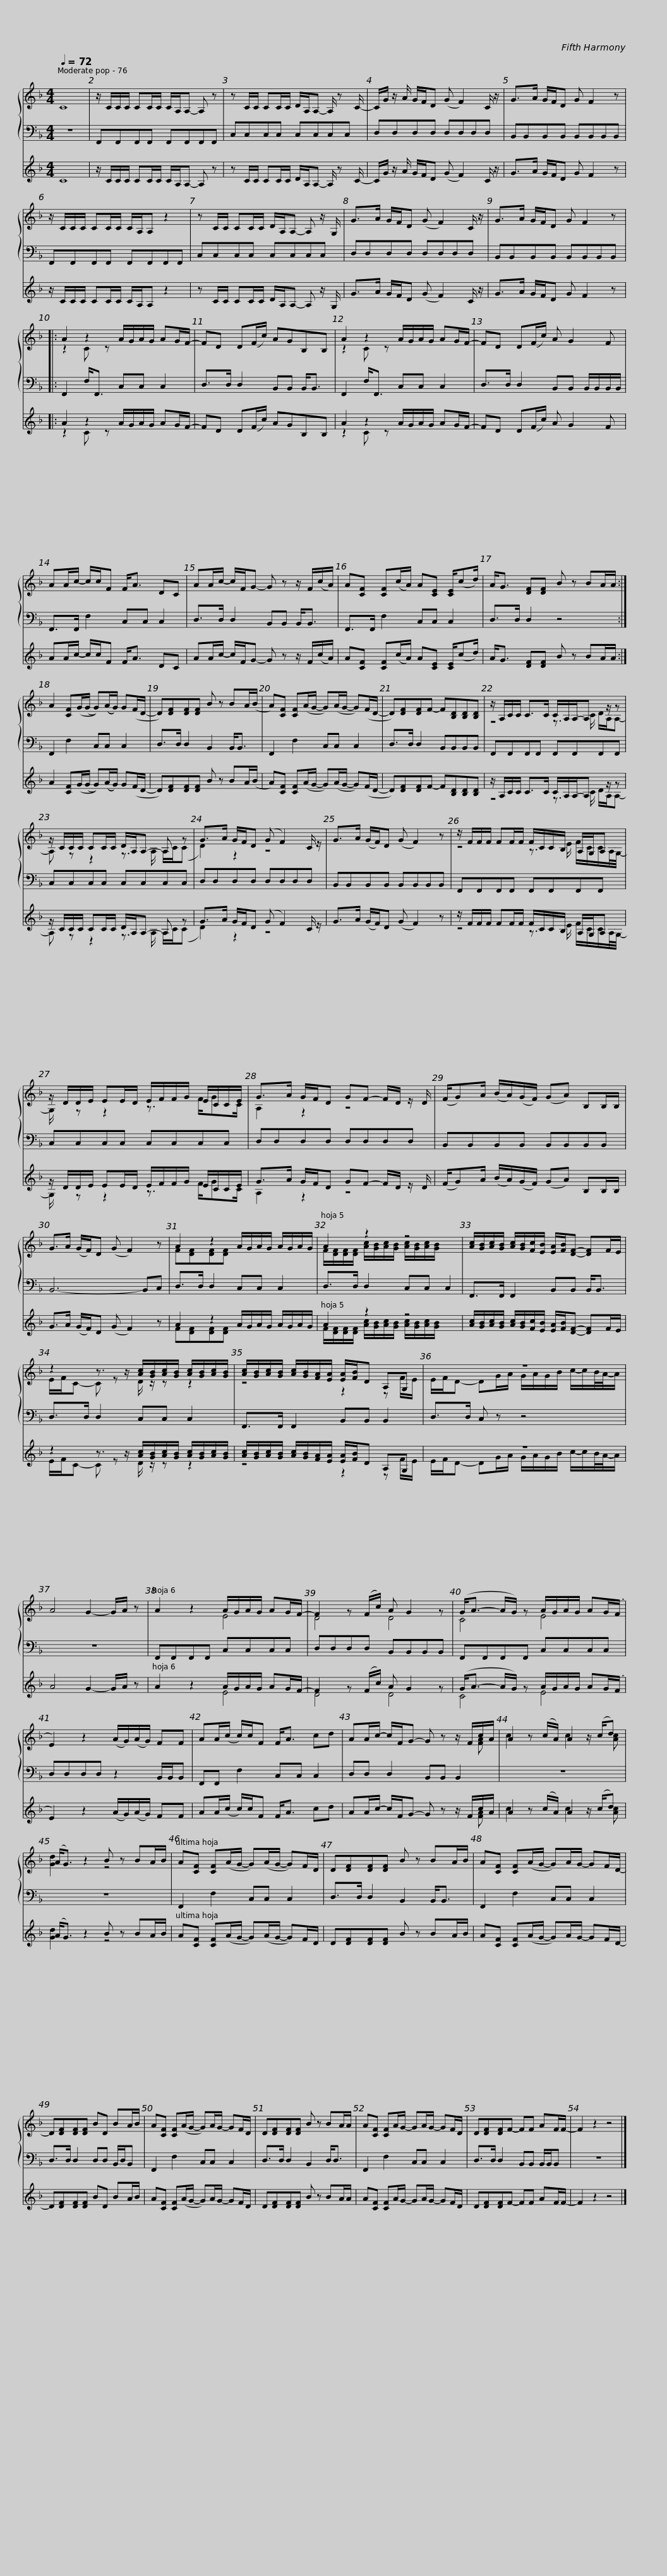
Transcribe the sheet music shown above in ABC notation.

X:1
%%score { ( 1 3 ) | 2 } ( 4 5 )
L:1/8
Q:1/4=72
M:4/4
I:linebreak $
K:F
V:1 treble
V:3 treble
V:2 bass
V:4 treble
V:5 treble
V:1
 C8 | z/ C/C/C/ CC/C/ C/A,/A,- A, z | z C/C/ CC/C/ D/A,/A,- A,/ z C/- |$ C/G/ z/ A/ G/F/D (G F2) C/ z/ | G>A G/F/D G F2 z | %5
 z/ C/C/C/ CC/C/ C/A,/A, z2 |$ z C/C/ CC/C/ D/A,/A,- A, z/ G,/ | G>A G/F/D (G F2) C/ z/ | G>A G/F/D G F2 z |:$ A2 z2 A/G/A/G/ AG/F/- | %10
 FD D(F/c/) AGB,B, | A2 z2 A/G/A/G/ AG/F/- |$ FD D(F/c/) A G2 F | AA/c/- c/c/F F<A DC | AA/c/- c/F/G- G z z/ F/(c/A/) |$ %15
 A[CF] [CF](c/A/) A[CE] [CE]/(cd/) | A<G [DF][DF] B z BA/A/ :| A2 [CF](G/(G/ G))((A/G/)) G(F/D/- | D)[DF][DF][DF] B z BA/(B/ |$ A)[CF] [CF](A/G/- G)(A/G/- G)(F/D/- | %20
 D)[DF][DF]F- F[B,D][B,D][B,D] | z/ A,/C/C/ C>C C/A,/A,/-A, z/ z |$ z/ C/C/C/ CC/C/ D/A,/A,- A, z | G>A G/F/D (G F2) C/ z/ | G>A (G/F/)D (G F2) z |$ %25
 z/ F/F/F/ FF/F/ F/C/C/-B,/ A,/G,/A, | z/ D/D/E/ EE/D/ E/F/F/G/ E/C/C/E/ |$ G>A G/F/D GF- F/D/ z/ D/ | (F/G)A/ (B/A/)(G/F/) (GA) B,B,/B,/ | G>A (G/F/)D (G F2) z |$ %30
 A2- z2 A/G/A/G/ A/G/A/G/ | A2 z2 z4 | [Ac]/[GB]/[Ac]/[GB]/ [Ac]/[GB]/[Fc]/[EB]/ [EA]/[FB]/[DF]- [DF]F/E/ |$ z2 z3/2 z/ [Ac]/[GB]/[Ac]/[GB]/ [Ac]/[GB]/[Ac]/[GB]/ | [Ac]/[GB]/[Ac]/[GB]/ [Ac]/[GB]/[FA]/[EA]/ [EA]/[FB]/D A,G, |$ %35
 z8 | A4- G2- G/A/ z | A2 z2 A/G/A/G/ AG/F/- | F2 z (F/c/) A G2 z |$ (G<A- A/G/) z A/G/A/G/ AG/(F/ | %40
 E2) z2 (A/G/)(A/G/) FF | AA/(c/ c/)c/F F<A cd |$ AA/c/- c/F/G- G z z/ F/c/A/ | A2 z (c/A/) A2 z/ (c/d) | (A<G) z2 B z BA/B/ | %45
 A[CF] [CF](A/G/- G)(A/G/- G)F/D/ |$ D[DF][DF][DF] B z BA/B/ | A[CF] [CF](A/G/- G)A/G/- GF/D/- | D[DF][DF][DF] BD BA/B/ | A[CF] [CF](A/G/- G)A/G/- GF/D/ |$ %50
 D[DF][DF][DF] B z BA/A/ | A[CF] [CF]A/G/- GA/G/- GF/D/ | D[DF][DF]F- FF AF/F/- | F2 z2 z4 |] %54
V:2
 z8 | F,,F,,F,,F,, F,,F,,F,,F,, | C,C,C,C, C,C,C,C, |$ D,D,D,D, D,D,D,D, | B,,B,,B,,B,, B,,B,,B,,B,, | %5
 F,,F,,F,,F,, F,,F,,F,,F,, |$ C,C,C,C, C,C,C,C, | D,D,D,D, D,D,D,D, | B,,B,,B,,B,, B,,B,,B,,B,, |:$ F,,2 F,<F,, C,C, C,2 | %10
 D,>D, D,2 B,,B,, B,,<B,, | F,,2 F,<F,, C,C, C,2 |$ D,>D, D,2 B,,B,, B,,/B,,/B,,/B,,/ | F,,>F,, F,2 C,C, C,2 | D,>D, D,2 B,,B,, B,,<B,, |$ %15
 F,,>F,, F,2 C,C, C,2 | D,>D, D,2 z4 :| F,,2 F,2 C,C, C,2 | D,>D, D,2 B,,2 B,,<B,, |$ F,,2 F,2 C,C, C,2 | %20
 D,>D, D,2 B,,B,,B,,B,, | F,,F,,F,,F,, F,,F,,F,,F,, |$ C,C,C,C, C,C,C,C, | D,D,D,D, D,D,D,D, | B,,B,,B,,B,, B,,B,,B,,B,, |$ %25
 F,,F,,F,,F,, F,,F,,F,,F,, | C,C,C,C, C,C,C,C, |$ D,D,D,D, D,D,D,D, | B,,B,,B,,B,, B,,B,,B,,B,, | B,,6- B,,C, |$ %30
 D,>D, D,2 C,C, C,2 | D,>D, D,2 C,C, C,2 | F,,>F,, F,,2 B,,B,, B,,<B,, |$ D,>D, D,2 C,C, C,2 | F,,>F,, F,,2 B,,B,, B,,2 |$ %35
 D,>D, C, z z4 | z8 | F,,F,,F,,F,, C,C,C,C, | D,D,D,D, B,,B,,B,,B,, |$ F,,F,,F,,F,, C,C,C,C, | %40
 D,D,D,D, z2 B,,/B,,/B,, | F,,F,, F,2 C,C, C,2 |$ D,D, D,2 B,,B,, B,,2 | z8 | z8 | %45
 F,,2 F,2 C,C, C,2 |$ D,>D, D,2 B,,2 B,,<B,, | F,,2 F,2 C,C, C,2 | D,>D, D,2 D,D, B,,/D,/B,, | F,,2 F,2 C,C, C,2 |$ %50
 D,>D, D,2 B,,2 D,<D, | F,,2 F,2 C,C, C,2 | D,>D, D,2 B,,B,, B,,/B,,/B,, | z8 |] %54
V:3
 x8 | x8 | x8 |$ x8 | x8 | %5
 x8 |$ x8 | x8 | x8 |:$ z2 C z x4 | %10
 x8 | z2 C z x4 |$ x8 | x8 | x8 |$ %15
 x8 | x8 :| x8 | x8 |$ x8 | %20
 x8 | z4 z3/2 C/ D/A,/A,- |$ A, z z2 z3/2 A,/ A,/C/(C | D2) z2 z4 | x8 |$ %25
 z4 z3/2 E/ F/C/C/A,/4G,/4- | G,/ x/ z z2 z3/2 x/ F/GC/ |$ A,2 z2 z4 | x8 | x8 |$ %30
 F[DF][DF][DF] x4 | F/[DF]/[DF]/[DF]/ [Ac]/[GB]/[Ac]/[GB]/ [Ac]/[GB]/[Ac]/[GB]/ x2 | x8 |$ E/F/C- C z D/ z/ z z2 | z4 z2 z F/E/ |$ %35
 E/F/D- DG/A/ G/A/G/B/ c/-c/B/4A/4-A/ | x8 | x4 E4 | D4 D4 |$ C4 E4 | %40
 x8 | x8 |$ x7 [FA] | c2 x2 c2 x [Ac] | [Gd]2 z2 z4 | %45
 x8 |$ x8 | x8 | x8 | x8 |$ %50
 x8 | x8 | x8 | x8 |] %54
V:4
 C8 | z/ C/C/C/ CC/C/ C/A,/A,- A, z | z C/C/ CC/C/ D/A,/A,- A,/ z C/- |$ C/G/ z/ A/ G/F/D (G F2) C/ z/ | G>A G/F/D G F2 z | %5
 z/ C/C/C/ CC/C/ C/A,/A, z2 |$ z C/C/ CC/C/ D/A,/A,- A, z/ G,/ | G>A G/F/D (G F2) C/ z/ | G>A G/F/D G F2 z |:$ A2 z2 A/G/A/G/ AG/F/- | %10
 FD D(F/c/) AGB,B, | A2 z2 A/G/A/G/ AG/F/- |$ FD D(F/c/) A G2 F | AA/c/- c/c/F F<A DC | AA/c/- c/F/G- G z z/ F/(c/A/) |$ %15
 A[CF] [CF](c/A/) A[CE] [CE]/(cd/) | A<G [DF][DF] B z BA/A/ :| A2 [CF](G/(G/ G))((A/G/)) G(F/D/- | D)[DF][DF][DF] B z BA/(B/ |$ A)[CF] [CF](A/G/- G)(A/G/- G)(F/D/- | %20
 D)[DF][DF]F- F[B,D][B,D][B,D] | z/ A,/C/C/ C>C C/A,/A,/-A, z/ z |$ z/ C/C/C/ CC/C/ D/A,/A,- A, z | G>A G/F/D (G F2) C/ z/ | G>A (G/F/)D (G F2) z |$ %25
 z/ F/F/F/ FF/F/ F/C/C/-B,/ A,/G,/A, | z/ D/D/E/ EE/D/ E/F/F/G/ E/C/C/E/ |$ G>A G/F/D GF- F/D/ z/ D/ | (F/G)A/ (B/A/)(G/F/) (GA) B,B,/B,/ | G>A (G/F/)D (G F2) z |$ %30
 A2- z2 A/G/A/G/ A/G/A/G/ | A2 z2 z4 | [Ac]/[GB]/[Ac]/[GB]/ [Ac]/[GB]/[Fc]/[EB]/ [EA]/[FB]/[DF]- [DF]F/E/ |$ z2 z3/2 z/ [Ac]/[GB]/[Ac]/[GB]/ [Ac]/[GB]/[Ac]/[GB]/ | [Ac]/[GB]/[Ac]/[GB]/ [Ac]/[GB]/[FA]/[EA]/ [EA]/[FB]/D A,G, |$ %35
 z8 | A4- G2- G/A/ z | A2 z2 A/G/A/G/ AG/F/- | F2 z (F/c/) A G2 z |$ (G<A- A/G/) z A/G/A/G/ AG/(F/ | %40
 E2) z2 (A/G/)(A/G/) FF | AA/(c/ c/)c/F F<A cd |$ AA/c/- c/F/G- G z z/ F/c/A/ | A2 z (c/A/) A2 z/ (c/d) | (A<G) z2 B z BA/B/ | %45
 A[CF] [CF](A/G/- G)(A/G/- G)F/D/ |$ D[DF][DF][DF] B z BA/B/ | A[CF] [CF](A/G/- G)A/G/- GF/D/- | D[DF][DF][DF] BD BA/B/ | A[CF] [CF](A/G/- G)A/G/- GF/D/ |$ %50
 D[DF][DF][DF] B z BA/A/ | A[CF] [CF]A/G/- GA/G/- GF/D/ | D[DF][DF]F- FF AF/F/- | F2 z2 z4 |] %54
V:5
 x8 | x8 | x8 |$ x8 | x8 | %5
 x8 |$ x8 | x8 | x8 |:$ z2 C z x4 | %10
 x8 | z2 C z x4 |$ x8 | x8 | x8 |$ %15
 x8 | x8 :| x8 | x8 |$ x8 | %20
 x8 | z4 z3/2 C/ D/A,/A,- |$ A, z z2 z3/2 A,/ A,/C/(C | D2) z2 z4 | x8 |$ %25
 z4 z3/2 E/ F/C/C/A,/4G,/4- | G,/ x/ z z2 z3/2 x/ F/GC/ |$ A,2 z2 z4 | x8 | x8 |$ %30
 F[DF][DF][DF] x4 | F/[DF]/[DF]/[DF]/ [Ac]/[GB]/[Ac]/[GB]/ [Ac]/[GB]/[Ac]/[GB]/ x2 | x8 |$ E/F/C- C z D/ z/ z z2 | z4 z2 z F/E/ |$ %35
 E/F/D- DG/A/ G/A/G/B/ c/-c/B/4A/4-A/ | x8 | x4 E4 | D4 D4 |$ C4 E4 | %40
 x8 | x8 |$ x7 [FA] | c2 x2 c2 x [Ac] | [Gd]2 z2 z4 | %45
 x8 |$ x8 | x8 | x8 | x8 |$ %50
 x8 | x8 | x8 | x8 |] %54
